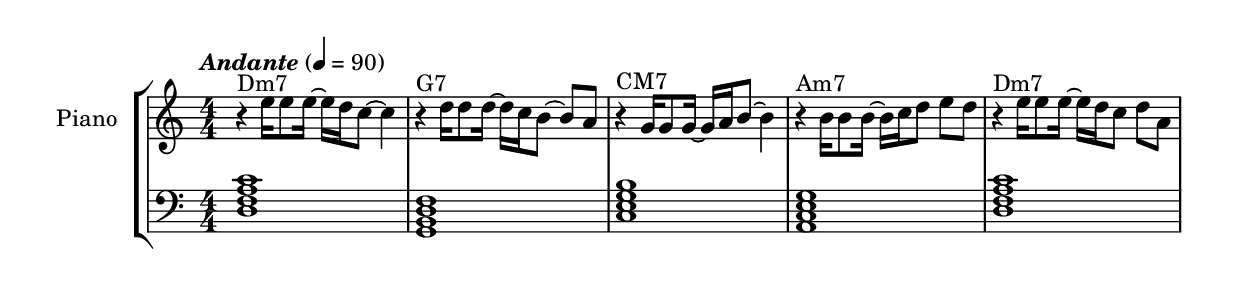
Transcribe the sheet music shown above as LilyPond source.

\version "2.24.3"
\language "english"
\header {
  title = ""
  composer = ""
  arranger = ""
  footnotes = ""
}
\noPageBreak

\include "predefined-guitar-fretboards.ly"

info = {
    \key c \ionian
    \numericTimeSignature
    \time 4/4
    \tempo \markup {
      \italic Andante
    } 4 = 90
}

% \storePredefinedDiagram #default-fret-table \chordmode {a}
%                         #ukulele-tuning
%                         #"2-2;1-1;o;o;"

main = {
  \new StaffGroup <<
%    \new ChordNames {
%      \chordmode {
%        c1 | f | g | c
%      }
%    }
%    \new FretBoards {
%      \chordmode {
%        c1 | f | g | c
%      }
%    }
%
    % rhs
    \new Staff \with {
      instrumentName = "Piano"
      shortInstrumentName = "Pno."
      midiInstrument = "Grand Piano"
    } \relative e'' {
      \info
      \clef treble

      r4 ^"Dm7" e16 e8 e16 ~ e d c8 ~ c4   | %m1
      r4 ^"G7"  d16 d8 d16 ~ d c b8 ~ b  a |
      r4 ^"CM7" g16 g8 g16 ~ g a b8 ~ b4   |
      r4 ^"Am7" b16 b8 b16 ~ b c d8 e d    |
      r4 ^"Dm7" e16 e8 e16 ~ e d c8 d a    | \break %m5
    }

    % lhs
    \new Staff \with {
      midiInstrument = "bright acoustic"
    } \relative {
      \clef bass

      %%% `\p`: soft next
      %%% `\f`: forte next
      %%% `cs`: C#
      %%% `cf`: Cb
      %%% `c'`: C4 -> C5
      %%% `c,`: C4 -> C3
      <d  f a c>1 | %m1
      <g, b d f>1 |
      <c  e g b \p>1 |
      <a  c e g>1 | % :/
      <d  f a c>1 | \break %m5
    }

    %\drummode { hh8 8 8 8 8 8 8 8 }
  >>
}

\score {
  \main
  \layout {}
}

\score {
  \unfoldRepeats {
    \main
  }
  \midi {}
}
